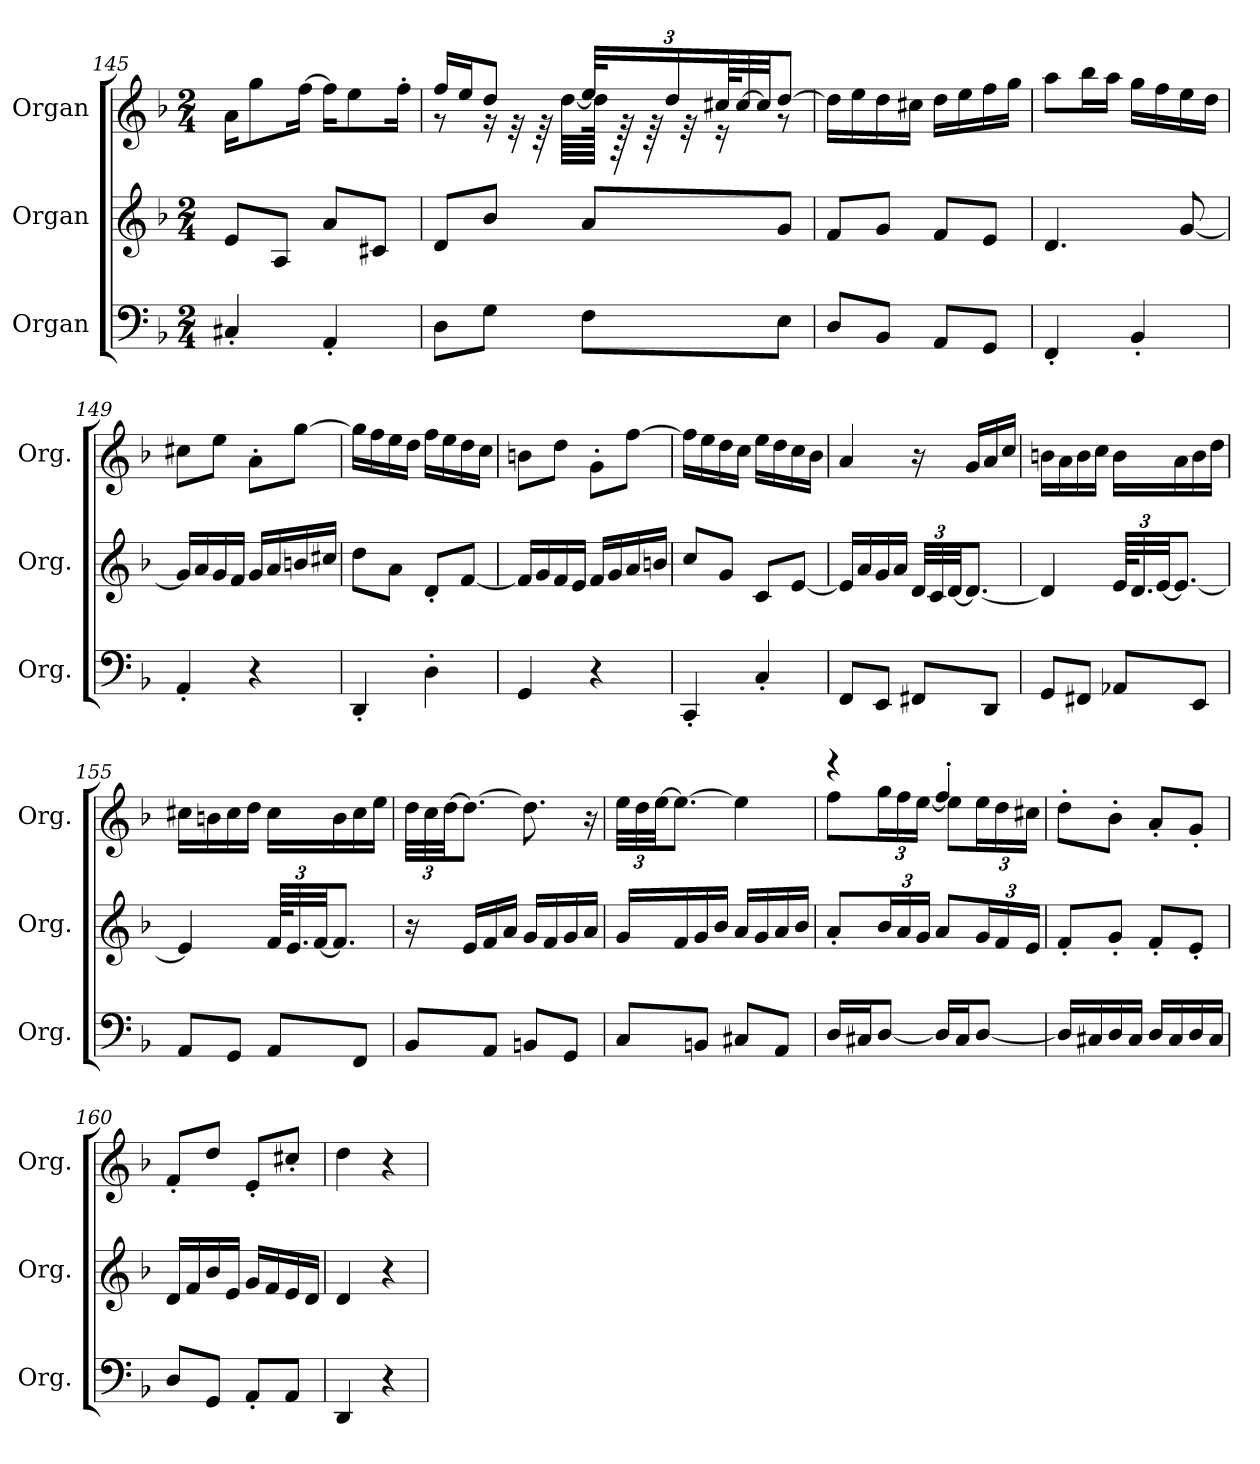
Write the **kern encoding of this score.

**kern	**kern	**kern
*part3	*part2	*part1
*staff3	*staff2	*staff1
*I"Organ	*I"Organ	*I"Organ
*I'Org.	*I'Org.	*I'Org.
*clefF4	*clefG2	*clefG2
*k[b-]	*k[b-]	*k[b-]
*M2/4	*M2/4	*M2/4
=145	=145	=145
4C#X'/	8e/L	16a\KL
.	.	8gg\
.	8A/J	.
.	.	[16ff\Jk
4AA'/	8a/L	16ff\KL]
.	.	8ee\
.	8c#X/J	.
.	.	16ff'\Jk
!!LO:LB:g=z
=146	=146	=146
*	*	*^
8D\L	8d/L	16ff/LL	8r
.	.	16ee/J	.
8G\J	8b-/J	8dd/J	16r
.	.	.	32r
.	.	.	64r
.	.	.	[64dd\LLLL
*	*	*Xbrackettup	*
8F\L	8a/L	48ee/KLL	128dd\JJJJk]
.	.	.	128r
.	.	.	64r
.	.	24dd/	.
.	.	.	32r
.	.	96cc#X/KL	16r
.	.	[48cc#/	.
.	.	32cc#/JJ]	.
8E\J	8g/J	[8dd/J	8r
*	*	*v	*v
=147	=147	=147
8D/L	8f/L	16dd\LL]
.	.	16ee\
8BB-/J	8g/J	16dd\
.	.	16cc#X\JJ
8AA/L	8f/L	16dd\LL
.	.	16ee\
8GG/J	8e/J	16ff\
.	.	16gg\JJ
=148	=148	=148
4FF'/	4.d/	8aa\L
.	.	16bb-\L
.	.	16aa\JJ
4BB-'/	.	16gg\LL
.	.	16ff\
.	[8g/	16ee\
.	.	16dd\JJ
!!LO:LB:g=z
=149	=149	=149
4AA'/	16g/LL]	8cc#X\L
.	16a/	.
.	16g/	8ee\J
.	16f/JJ	.
4r	16g/LL	8a'\L
.	16a/	.
.	16bn/	[8gg\J
.	16cc#X/JJ	.
=150	=150	=150
4DD'/	8dd\L	16gg\LL]
.	.	16ff\
.	8a\J	16ee\
.	.	16dd\JJ
4D'\	8d'/L	16ff\LL
.	.	16ee\
.	[8f/J	16dd\
.	.	16cc\JJ
=151	=151	=151
4GG/	16f/LL]	8bn\L
.	16g/	.
.	16f/	8dd\J
.	16e/JJ	.
4r	16f/LL	8g'\L
.	16g/	.
.	16a/	[8ff\J
.	16bn/JJ	.
=152	=152	=152
4CC'/	8cc/L	16ff\LL]
.	.	16ee\
.	8g/J	16dd\
.	.	16cc\JJ
4C'/	8c/L	16ee\LL
.	.	16dd\
.	[8e/J	16cc\
.	.	16b-\JJ
!!LO:PB:g=z
=153	=153	=153
8FF/L	16e/LL]	4a/
.	16a/	.
8EE/J	16g/	.
.	16a/JJ	.
*	*Xbrackettup	*
8FF#X/L	48d/LLL	16r
.	48c/	.
.	[48d/JJ	.
.	8.d/J_	16g/LL
8DD/J	.	16a/
.	.	16cc/JJ
=154	=154	=154
8GG/L	4d/]	16bn\LL
.	.	16a\
8FF#X/J	.	16b\
.	.	16cc\JJ
8AA-X/L	96e/KLLL	16b\LL
.	48.d/	.
.	[48e/JJ	.
.	8.e/J_	16a\
8EE/J	.	16b\
.	.	16dd\JJ
=155	=155	=155
8AA/L	4e/]	16cc#X\LL
.	.	16bn\
8GG/J	.	16cc#\
.	.	16dd\JJ
8AA/L	96f/KLLL	16cc#\LL
.	48.e/	.
.	[48f/JJ	.
.	8.f/J]	16b\
8FF/J	.	16cc#\
.	.	16ee\JJ
=156	=156	=156
8BB-/L	16r	48dd\LLL
.	.	48cc\
.	.	[48dd\JJ
.	16e/LL	8.dd\J_
8AA/J	16f/	.
.	16a/JJ	.
8BBn/L	16g/LL	8.dd\]
.	16f/	.
8GG/J	16g/	.
.	16a/JJ	16r
!!LO:LB:g=z
=157	=157	=157
8C/L	16g/LL	48ee\LLL
.	.	48dd\
.	.	[48ee\JJ
.	16f/	8.ee\J_
8BBn/J	16g/	.
.	16b-/JJ	.
8C#X/L	16a/LL	4ee\]
.	16g/	.
8AA/J	16a/	.
.	16b-/JJ	.
=158	=158	=158
*	*	*^
16D/LL	8a'/L	4r	8ff\L
16C#X/J	.	.	.
[8D/J	24b-/L	.	24gg\L
.	24a/	.	24ff\
.	24g/JJ	.	[24ee\JJ
16D/LL]	8a/L	4ff'/	8ee\L]
16C#/J	.	.	.
[8D/J	24g/L	.	24ee\L
.	24f/	.	24dd\
.	24e/JJ	.	24cc#X\JJ
*	*	*v	*v
=159	=159	=159
16D/LL]	8f'/L	8dd'\L
16C#X/	.	.
16D/	8g'/J	8b-'\J
16C#/JJ	.	.
16D/LL	8f'/L	8a'/L
16C#/	.	.
16D/	8e'/J	8g'/J
16C#/JJ	.	.
=160	=160	=160
8D/L	16d/LL	8f'/L
.	16f/	.
*	*	*MM55
8GG/J	16b-/	8dd/J
.	16e/JJ	.
*	*	*MM50
8AA'/L	16g/LL	8e'/L
.	16f/	.
*	*	*MM45
8AA/J	16e/	8cc#X'/J
.	16d/JJ	.
=161	=161	=161
*	*	*MM20
4DD/	4d/	4dd\
4r	4r	4r
=	=	=
*-	*-	*-
